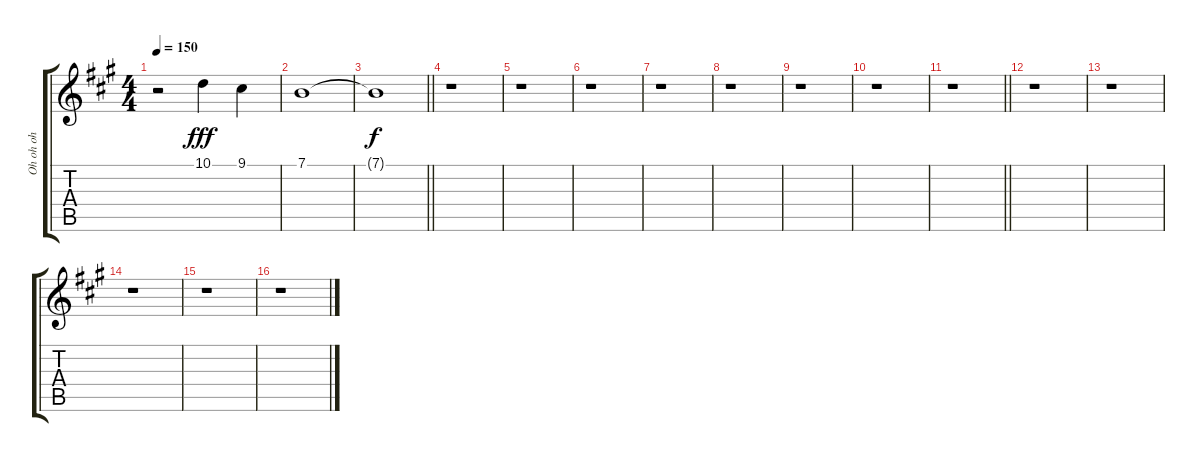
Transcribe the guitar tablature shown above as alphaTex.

\track ("Oh oh oh" "Oh oh oh") {instrument choiraahs}
\staff {score tabs}
\tuning (E4 B3 G3 D3 A2 E2) {hide}
\ts (4 4)
\tempo 150
\clef g2
\ks a
r.2{dy f} 10.1.4{dy fff} 9.1.4 |
7.1.1 |
\barLineRight lightlight
7.1{t}.1{dy f} |
r.1 |
r.1 |
r.1 |
r.1 |
r.1 |
r.1 |
r.1 |
\barLineRight lightlight
r.1 |
r.1 |
r.1 |
r.1 |
r.1 |
r.1
